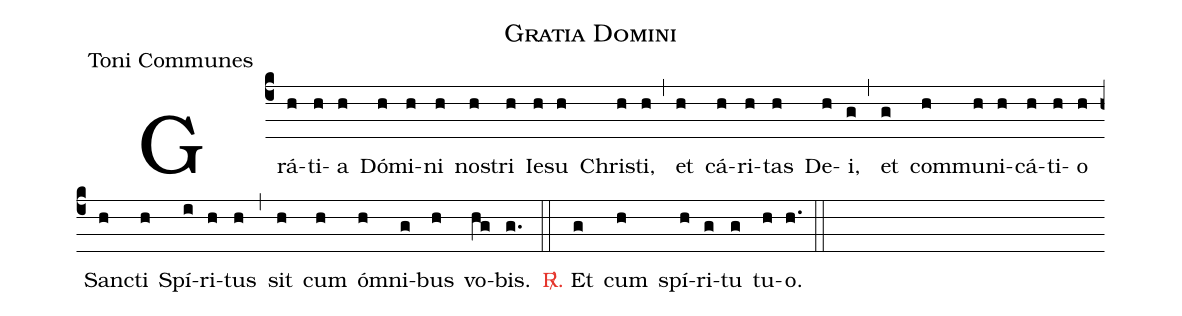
name:Gratia Domini;
office-part:Toni Communes;
%%
(c4) Grá(h)ti(h)a(h) Dó(h)mi(h)ni(h) no(h)stri(h) Ie(h)su(h) Chri(h)sti,(h) (,) et(h) cá(h)ri(h)tas(h) De(h)i,(g) (,) et(g) com(h)mu(h)ni(h)cá(h)ti(h)o(h) San(h)cti(h) Spí(i)ri(h)tus(h) (,) sit(h) cum(h) ó(h)mni(g)bus(h) vo(hg)bis.(g.) (::) <c><sp>R/</sp>.</c> Et(g) cum(h) spí(h)ri(g)tu(g) tu(h)o.(h.) (::)
